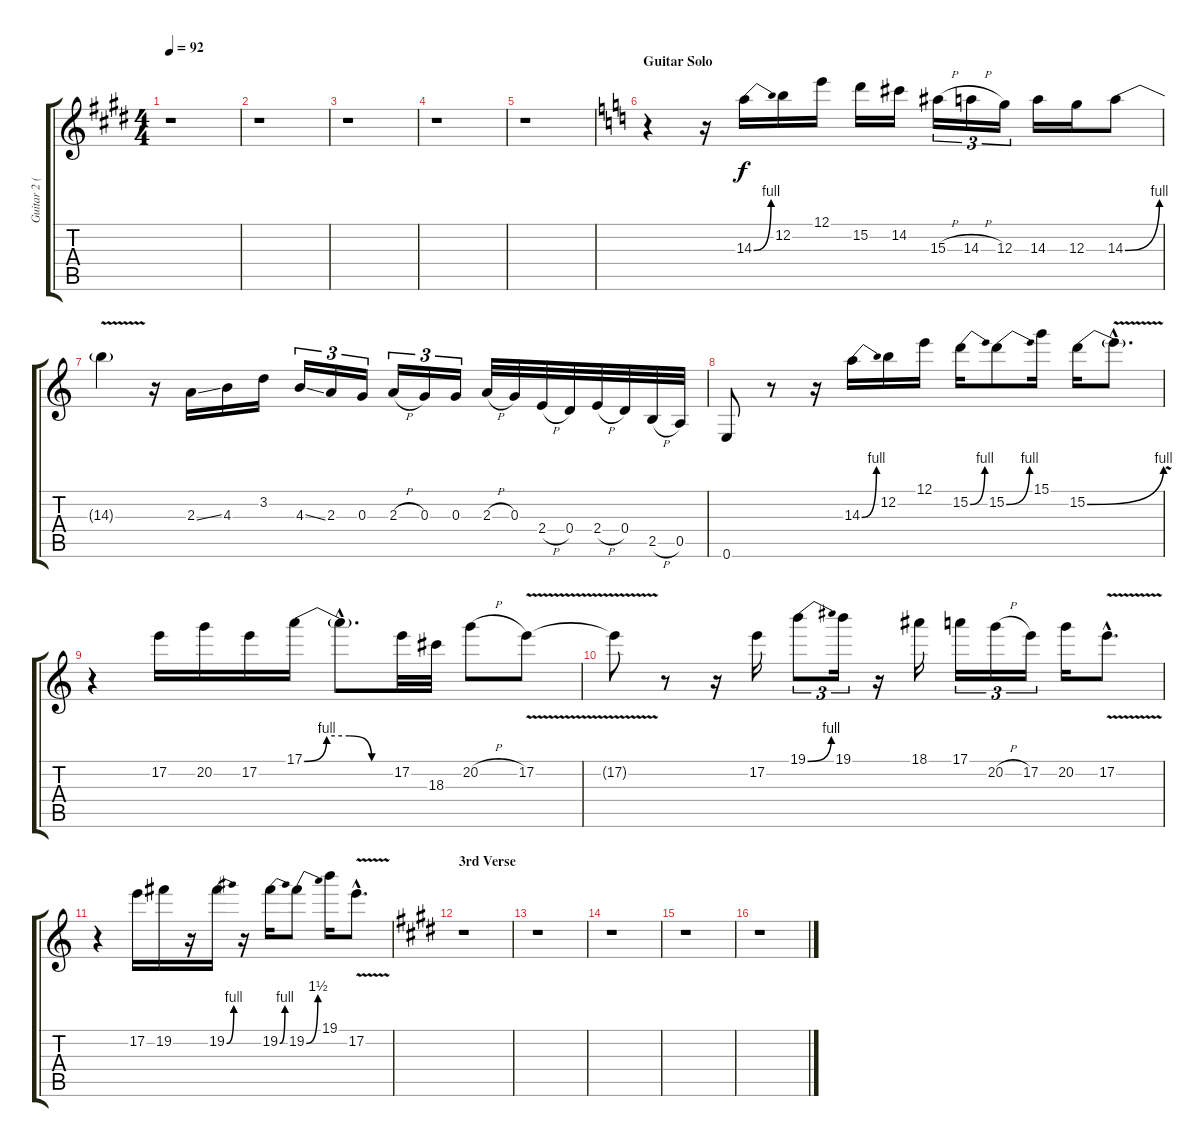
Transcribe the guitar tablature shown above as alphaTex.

\track ("Guitar 2 (solo)" "Guitar 2 (") {instrument overdrivenguitar}
\staff {score tabs}
\tuning (E4 B3 G3 D3 A2 E2) {hide}
\ts (4 4)
\tempo 92
\clef g2
\ks e
r.1{dy f} |
r.1 |
r.1 |
r.1 |
r.1 |
\section ("" "Guitar Solo")
\ks c
r.4 r.16 14.3{be (bend 0 0 60 4)}.16 12.2.16 12.1.16 15.2.16 14.2.16 15.3{h}.16{tu (3 2)} 14.3{h}.16{tu (3 2)} 12.3.16{tu (3 2)} 14.3.16 12.3.16 14.3{be (bend 0 0 60 4)}.8 |
14.3{v t}.4 r.16 2.3{ss}.16 4.3.16 3.2.16 4.3{ss}.16{tu (3 2)} 2.3.16{tu (3 2)} 0.3.16{tu (3 2)} 2.3{h}.16{tu (3 2)} 0.3.16{tu (3 2)} 0.3.16{tu (3 2)} 2.3{h}.32 0.3.32 2.4{h}.32 0.4.32 2.4{h}.32 0.4.32 2.5{h}.32 0.5.32 |
0.6.8 r.8 r.16 14.3{be (bend 0 0 60 4)}.16 12.2.16 12.1.16 15.2{be (bend 0 0 60 4)}.16 15.2{be (bend 0 0 60 4)}.8 15.1.16 15.2{be (bend 0 0 60 4)}.16 15.2{v hac t}.8{d} |
r.4 17.2.16 20.2.16 17.2.16 17.1{be (custom 0 0 15 4 30 4 45 0 60 0)}.16 17.1{hac t}.8{d} 17.2.32 18.3.32 20.2{h}.8 17.2{v}.8 |
17.2{t}.8 r.8 r.16 17.2.16 19.1{be (bend 0 0 60 4)}.8{tu (3 2)} 19.1.16{tu (3 2)} r.16 18.1.16 17.1.16{tu (3 2)} 20.2{h}.16{tu (3 2)} 17.2.16{tu (3 2)} 20.2.16 17.2{v hac}.8{d} |
r.4 17.2.16 19.2.16 r.16 19.2{be (bend 0 0 60 4)}.16 r.16 19.2{be (bend 0 0 60 4)}.16 19.2{be (bend 0 0 60 6)}.8 19.1.16 17.2{v hac}.8{d} |
\section ("" "3rd Verse")
\ks e
r.1 |
r.1 |
r.1 |
r.1 |
r.1
